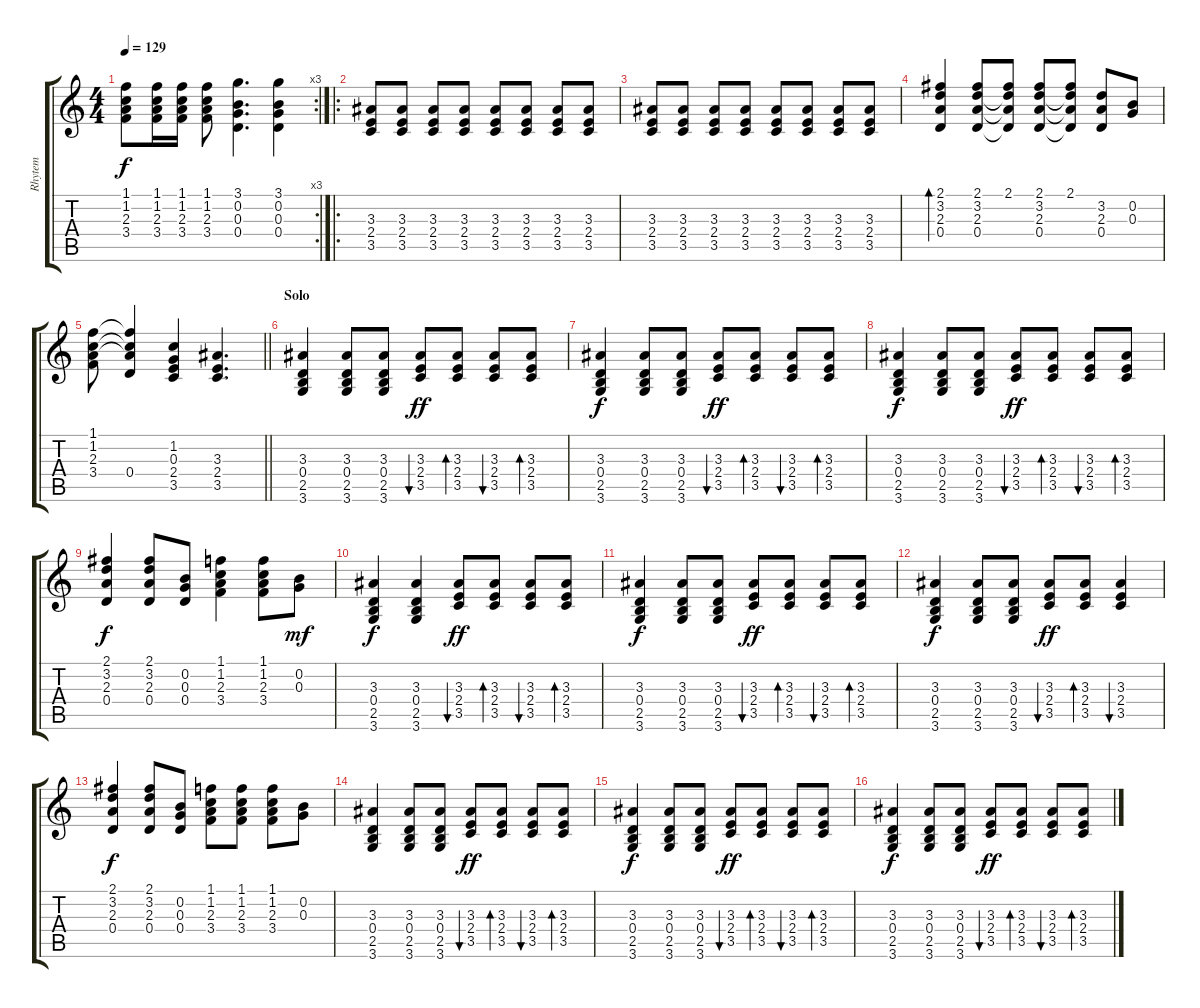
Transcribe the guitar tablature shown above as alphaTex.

\track ("Rhytem" "Rhytem") {instrument electricguitarclean}
\staff {score tabs}
\tuning (E4 B3 G3 D3 A2 E2) {hide}
\rc 3
\ts (4 4)
\tempo 129
\clef g2
\ks c
(1.1 1.2 2.3 3.4).8{dy f} (1.1 1.2 2.3 3.4).16 (1.1 1.2 2.3 3.4).16 (1.1 1.2 2.3 3.4).8 (3.1 0.2 0.3 0.4).4{d} (3.1 0.2 0.3 0.4).4 |
\ro
(3.3 2.4 3.5).8 (3.3 2.4 3.5).8 (3.3 2.4 3.5).8 (3.3 2.4 3.5).8 (3.3 2.4 3.5).8 (3.3 2.4 3.5).8 (3.3 2.4 3.5).8 (3.3 2.4 3.5).8 |
(3.3 2.4 3.5).8 (3.3 2.4 3.5).8 (3.3 2.4 3.5).8 (3.3 2.4 3.5).8 (3.3 2.4 3.5).8 (3.3 2.4 3.5).8 (3.3 2.4 3.5).8 (3.3 2.4 3.5).8 |
(2.1 3.2 2.3 0.4).4{bd 120} (2.1 3.2 2.3 0.4).8 (2.1 3.2{t} 2.3{t} 0.4{t}).8 (2.1 3.2 2.3 0.4).8 (2.1 3.2{t} 2.3{t} 0.4{t}).8 (3.2 2.3 0.4).8 (0.2 0.3).8 |
\barLineRight lightlight
(1.1 1.2 2.3 3.4).8 (1.1{t} 1.2{t} 2.3{t} 0.4).4 (1.2 0.3 2.4 3.5).4 (3.3 2.4 3.5).4{d} |
\section ("" "Solo")
(3.3 0.4 2.5 3.6).4 (3.3 0.4 2.5 3.6).8 (3.3 0.4 2.5 3.6).8 (3.3 2.4 3.5).8{bu 60 dy ff} (3.3 2.4 3.5).8{bd 60} (3.3 2.4 3.5).8{bu 60} (3.3 2.4 3.5).8{bd 60} |
(3.3 0.4 2.5 3.6).4{dy f} (3.3 0.4 2.5 3.6).8 (3.3 0.4 2.5 3.6).8 (3.3 2.4 3.5).8{bu 60 dy ff} (3.3 2.4 3.5).8{bd 60} (3.3 2.4 3.5).8{bu 60} (3.3 2.4 3.5).8{bd 60} |
(3.3 0.4 2.5 3.6).4{dy f} (3.3 0.4 2.5 3.6).8 (3.3 0.4 2.5 3.6).8 (3.3 2.4 3.5).8{bu 60 dy ff} (3.3 2.4 3.5).8{bd 60} (3.3 2.4 3.5).8{bu 60} (3.3 2.4 3.5).8{bd 60} |
(2.1 3.2 2.3 0.4).4{dy f} (2.1 3.2 2.3 0.4).8 (0.2 0.3 0.4).8 (1.1 1.2 2.3 3.4).4 (1.1 1.2 2.3 3.4).8 (0.2 0.3).8{dy mf} |
(3.3 0.4 2.5 3.6).4{dy f} (3.3 0.4 2.5 3.6).4 (3.3 2.4 3.5).8{bu 60 dy ff} (3.3 2.4 3.5).8{bd 60} (3.3 2.4 3.5).8{bu 60} (3.3 2.4 3.5).8{bd 60} |
(3.3 0.4 2.5 3.6).4{dy f} (3.3 0.4 2.5 3.6).8 (3.3 0.4 2.5 3.6).8 (3.3 2.4 3.5).8{bu 60 dy ff} (3.3 2.4 3.5).8{bd 60} (3.3 2.4 3.5).8{bu 60} (3.3 2.4 3.5).8{bd 60} |
(3.3 0.4 2.5 3.6).4{dy f} (3.3 0.4 2.5 3.6).8 (3.3 0.4 2.5 3.6).8 (3.3 2.4 3.5).8{bu 60 dy ff} (3.3 2.4 3.5).8{bd 60} (3.3 2.4 3.5).4{bu 60} |
(2.1 3.2 2.3 0.4).4{dy f} (2.1 3.2 2.3 0.4).8 (0.2 0.3 0.4).8 (1.1 1.2 2.3 3.4).8 (1.1 1.2 2.3 3.4).8 (1.1 1.2 2.3 3.4).8 (0.2 0.3).8 |
(3.3 0.4 2.5 3.6).4 (3.3 0.4 2.5 3.6).8 (3.3 0.4 2.5 3.6).8 (3.3 2.4 3.5).8{bu 60 dy ff} (3.3 2.4 3.5).8{bd 60} (3.3 2.4 3.5).8{bu 60} (3.3 2.4 3.5).8{bd 60} |
(3.3 0.4 2.5 3.6).4{dy f} (3.3 0.4 2.5 3.6).8 (3.3 0.4 2.5 3.6).8 (3.3 2.4 3.5).8{bu 60 dy ff} (3.3 2.4 3.5).8{bd 60} (3.3 2.4 3.5).8{bu 60} (3.3 2.4 3.5).8{bd 60} |
(3.3 0.4 2.5 3.6).4{dy f} (3.3 0.4 2.5 3.6).8 (3.3 0.4 2.5 3.6).8 (3.3 2.4 3.5).8{bu 60 dy ff} (3.3 2.4 3.5).8{bd 60} (3.3 2.4 3.5).8{bu 60} (3.3 2.4 3.5).8{bd 60}
